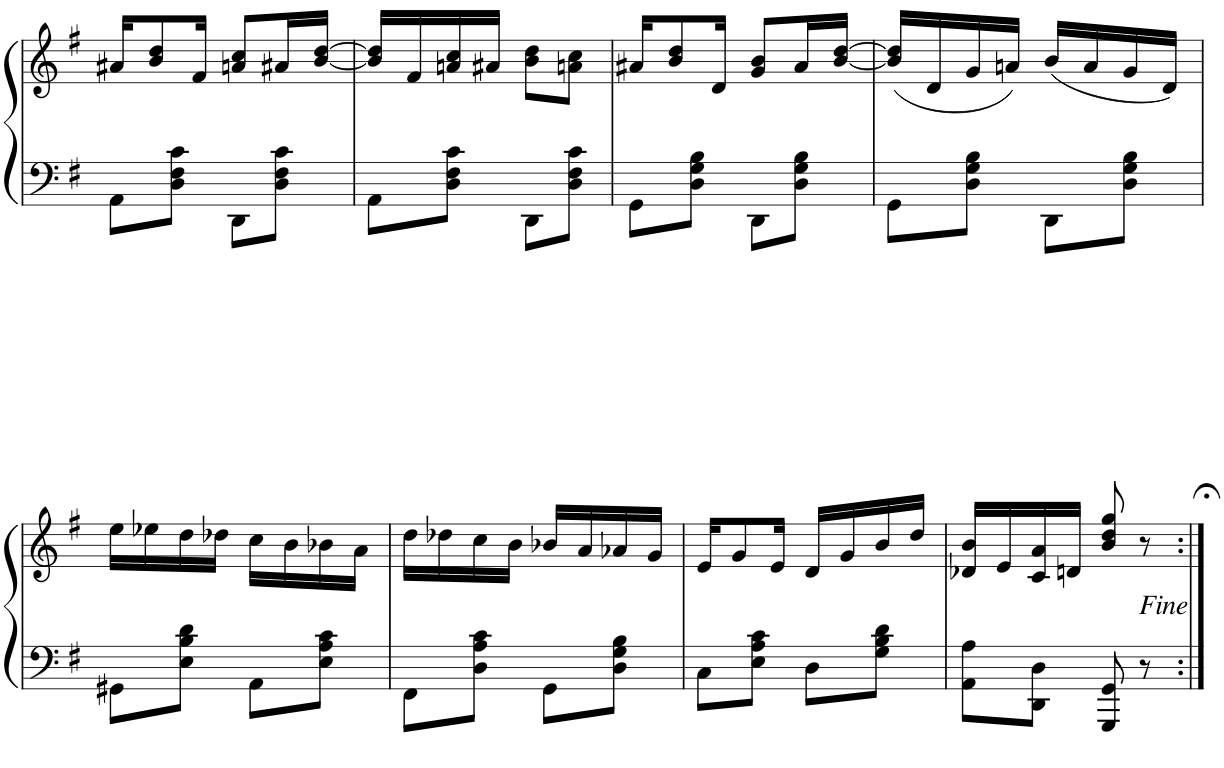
**kern	**kern
*part1	*part1
*staff2	*staff1
*I"Piano	*
*I'Pno.	*
!!LO:PB:g=z
*clefF4	*clefG2
*k[f#]	*k[f#]
*M2/4	*M2/4
=130	=130
8AA\L	16a#X/KL
.	8b/ 8dd/
8D\ 8F#\ 8c\J	.
.	16f#/Jk
8DD\L	8an/ 8cc/L
8D\ 8F#\ 8c\J	16a#X/L
.	[16b/ [16dd/JJ
=131	=131
8AA\L	16b/] 16dd/]LL
.	16f#/
8D\ 8F#\ 8c\J	16an/ 16cc/
.	16a#X/JJ
8DD\L	8b\ 8dd\L
8D\ 8F#\ 8c\J	8an\ 8cc\J
=132	=132
8GG\L	16a#X/KL
.	8b/ 8dd/
8D\ 8G\ 8B\J	.
.	16d/Jk
8DD\L	8g/ 8b/L
8D\ 8G\ 8B\J	16a#/L
.	[16b/ [16dd/JJ
=133	=133
8GG\L	(16b/] 16dd/]LL
.	16d/
8D\ 8G\ 8B\J	16g/
.	16an/JJ)
8DD\L	(16b/LL
.	16a/
8D\ 8G\ 8B\J	16g/
.	16d/JJ)
!!LO:LB:g=z
=134	=134
8GG#X\L	16ee\LL
.	16ee-X\
8E\ 8B\ 8d\J	16dd\
.	16dd-X\JJ
8AA\L	16cc\LL
.	16b\
8E\ 8A\ 8c\J	16b-X\
.	16a\JJ
=135	=135
8FF#\L	16dd\LL
.	16dd-X\
8D\ 8A\ 8c\J	16cc\
.	16b\JJ
8GG\L	16b-X/LL
.	16a/
8D\ 8G\ 8B\J	16a-X/
.	16g/JJ
=136	=136
8C\L	16e/KL
.	8g/
8E\ 8A\ 8c\J	.
.	16e/Jk
8D\L	16d/LL
.	16g/
8G\ 8B\ 8d\J	16b/
.	16dd/JJ
=137	=137
8AA\ 8A\L	16d-X/ 16b/LL
.	16e/
8DD\ 8D\J	16c/ 16a/
.	16dn/JJ
8GGG/ 8GG/	8b/ 8dd/ 8gg/
8r	8r;<
=:|!	=:|!
*-	*-
